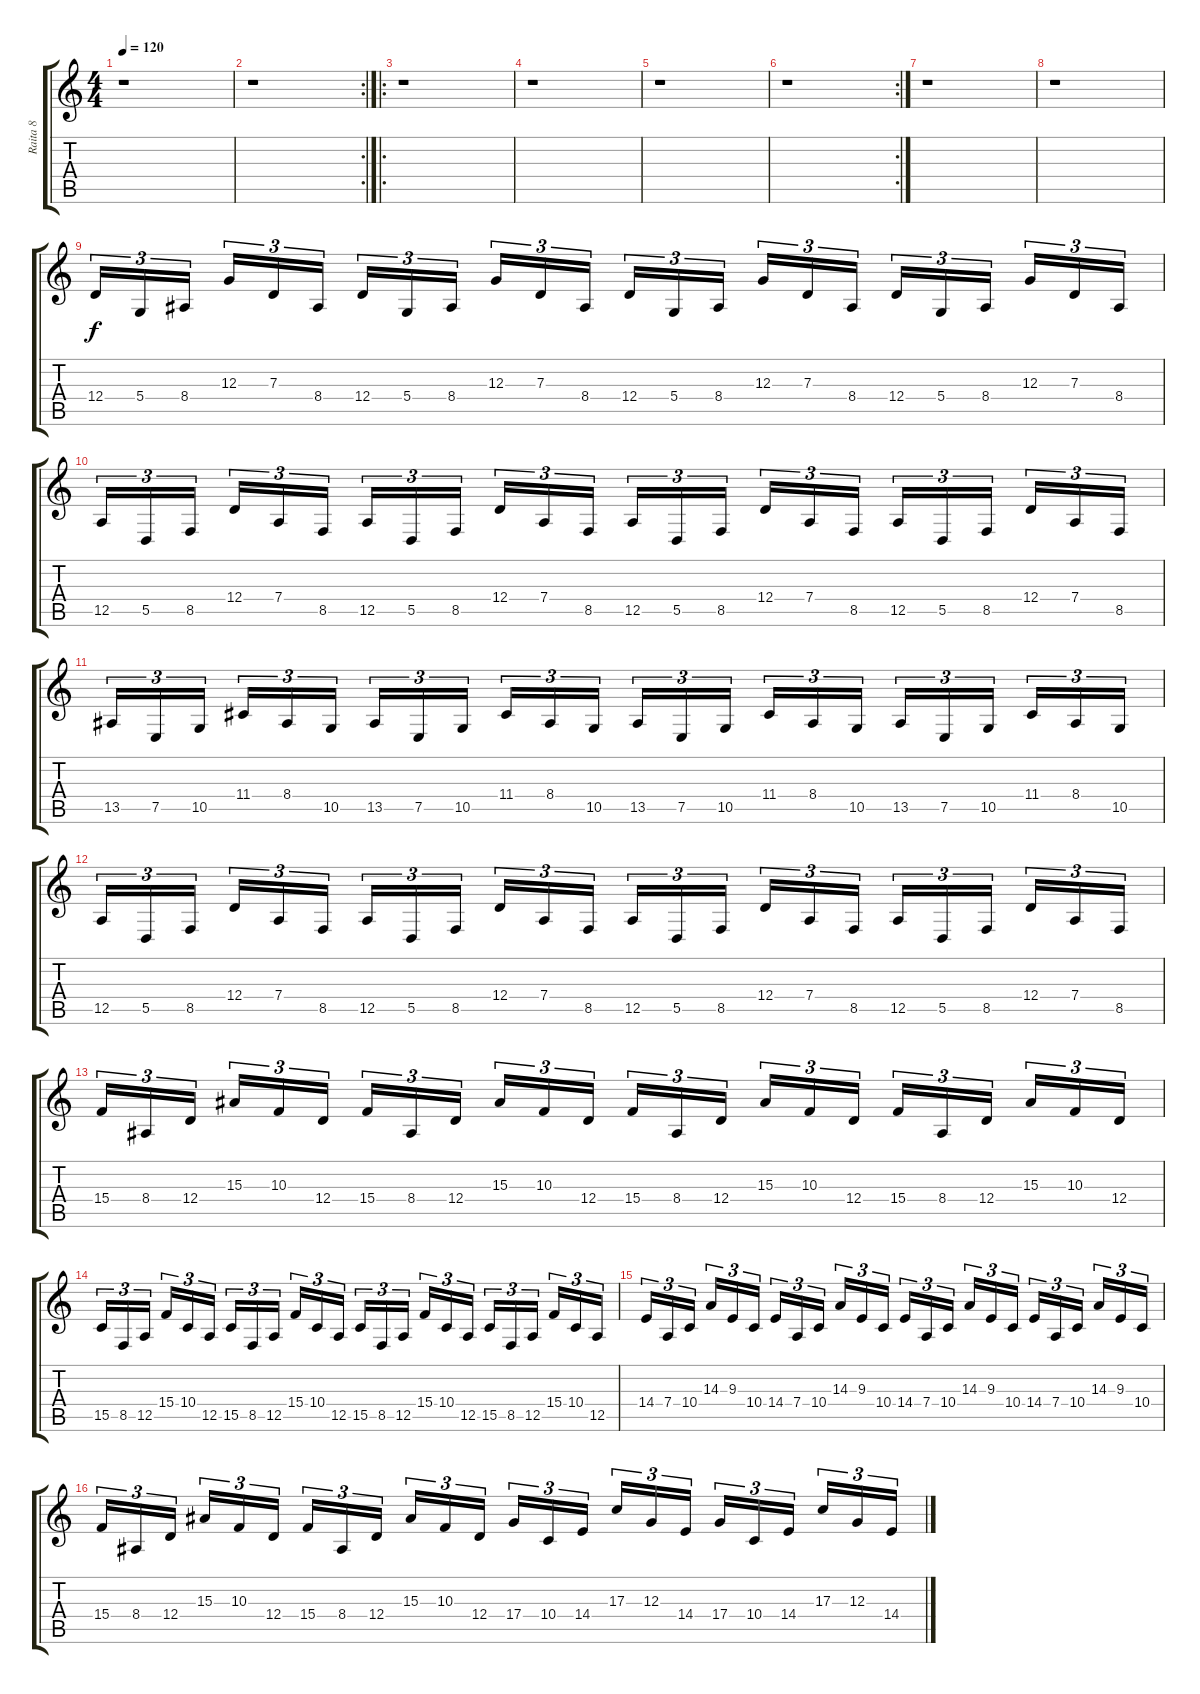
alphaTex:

\track ("Raita 8" "Raita 8") {instrument harpsichord}
\staff {score tabs}
\tuning (E4 B3 G3 D3 A2 E2) {hide}
\ts (4 4)
\tempo 120
\clef g2
\ks c
r.1{dy f} |
\rc 2
r.1 |
\ro
r.1 |
r.1 |
r.1 |
\rc 2
r.1 |
r.1 |
r.1 |
12.4.16{tu (3 2)} 5.4.16{tu (3 2)} 8.4.16{tu (3 2)} 12.3.16{tu (3 2)} 7.3.16{tu (3 2)} 8.4.16{tu (3 2)} 12.4.16{tu (3 2)} 5.4.16{tu (3 2)} 8.4.16{tu (3 2)} 12.3.16{tu (3 2)} 7.3.16{tu (3 2)} 8.4.16{tu (3 2)} 12.4.16{tu (3 2)} 5.4.16{tu (3 2)} 8.4.16{tu (3 2)} 12.3.16{tu (3 2)} 7.3.16{tu (3 2)} 8.4.16{tu (3 2)} 12.4.16{tu (3 2)} 5.4.16{tu (3 2)} 8.4.16{tu (3 2)} 12.3.16{tu (3 2)} 7.3.16{tu (3 2)} 8.4.16{tu (3 2)} |
12.5.16{tu (3 2)} 5.5.16{tu (3 2)} 8.5.16{tu (3 2)} 12.4.16{tu (3 2)} 7.4.16{tu (3 2)} 8.5.16{tu (3 2)} 12.5.16{tu (3 2)} 5.5.16{tu (3 2)} 8.5.16{tu (3 2)} 12.4.16{tu (3 2)} 7.4.16{tu (3 2)} 8.5.16{tu (3 2)} 12.5.16{tu (3 2)} 5.5.16{tu (3 2)} 8.5.16{tu (3 2)} 12.4.16{tu (3 2)} 7.4.16{tu (3 2)} 8.5.16{tu (3 2)} 12.5.16{tu (3 2)} 5.5.16{tu (3 2)} 8.5.16{tu (3 2)} 12.4.16{tu (3 2)} 7.4.16{tu (3 2)} 8.5.16{tu (3 2)} |
13.5.16{tu (3 2)} 7.5.16{tu (3 2)} 10.5.16{tu (3 2)} 11.4.16{tu (3 2)} 8.4.16{tu (3 2)} 10.5.16{tu (3 2)} 13.5.16{tu (3 2)} 7.5.16{tu (3 2)} 10.5.16{tu (3 2)} 11.4.16{tu (3 2)} 8.4.16{tu (3 2)} 10.5.16{tu (3 2)} 13.5.16{tu (3 2)} 7.5.16{tu (3 2)} 10.5.16{tu (3 2)} 11.4.16{tu (3 2)} 8.4.16{tu (3 2)} 10.5.16{tu (3 2)} 13.5.16{tu (3 2)} 7.5.16{tu (3 2)} 10.5.16{tu (3 2)} 11.4.16{tu (3 2)} 8.4.16{tu (3 2)} 10.5.16{tu (3 2)} |
12.5.16{tu (3 2)} 5.5.16{tu (3 2)} 8.5.16{tu (3 2)} 12.4.16{tu (3 2)} 7.4.16{tu (3 2)} 8.5.16{tu (3 2)} 12.5.16{tu (3 2)} 5.5.16{tu (3 2)} 8.5.16{tu (3 2)} 12.4.16{tu (3 2)} 7.4.16{tu (3 2)} 8.5.16{tu (3 2)} 12.5.16{tu (3 2)} 5.5.16{tu (3 2)} 8.5.16{tu (3 2)} 12.4.16{tu (3 2)} 7.4.16{tu (3 2)} 8.5.16{tu (3 2)} 12.5.16{tu (3 2)} 5.5.16{tu (3 2)} 8.5.16{tu (3 2)} 12.4.16{tu (3 2)} 7.4.16{tu (3 2)} 8.5.16{tu (3 2)} |
15.4.16{tu (3 2)} 8.4.16{tu (3 2)} 12.4.16{tu (3 2)} 15.3.16{tu (3 2)} 10.3.16{tu (3 2)} 12.4.16{tu (3 2)} 15.4.16{tu (3 2)} 8.4.16{tu (3 2)} 12.4.16{tu (3 2)} 15.3.16{tu (3 2)} 10.3.16{tu (3 2)} 12.4.16{tu (3 2)} 15.4.16{tu (3 2)} 8.4.16{tu (3 2)} 12.4.16{tu (3 2)} 15.3.16{tu (3 2)} 10.3.16{tu (3 2)} 12.4.16{tu (3 2)} 15.4.16{tu (3 2)} 8.4.16{tu (3 2)} 12.4.16{tu (3 2)} 15.3.16{tu (3 2)} 10.3.16{tu (3 2)} 12.4.16{tu (3 2)} |
15.5.16{tu (3 2)} 8.5.16{tu (3 2)} 12.5.16{tu (3 2)} 15.4.16{tu (3 2)} 10.4.16{tu (3 2)} 12.5.16{tu (3 2)} 15.5.16{tu (3 2)} 8.5.16{tu (3 2)} 12.5.16{tu (3 2)} 15.4.16{tu (3 2)} 10.4.16{tu (3 2)} 12.5.16{tu (3 2)} 15.5.16{tu (3 2)} 8.5.16{tu (3 2)} 12.5.16{tu (3 2)} 15.4.16{tu (3 2)} 10.4.16{tu (3 2)} 12.5.16{tu (3 2)} 15.5.16{tu (3 2)} 8.5.16{tu (3 2)} 12.5.16{tu (3 2)} 15.4.16{tu (3 2)} 10.4.16{tu (3 2)} 12.5.16{tu (3 2)} |
14.4.16{tu (3 2)} 7.4.16{tu (3 2)} 10.4.16{tu (3 2)} 14.3.16{tu (3 2)} 9.3.16{tu (3 2)} 10.4.16{tu (3 2)} 14.4.16{tu (3 2)} 7.4.16{tu (3 2)} 10.4.16{tu (3 2)} 14.3.16{tu (3 2)} 9.3.16{tu (3 2)} 10.4.16{tu (3 2)} 14.4.16{tu (3 2)} 7.4.16{tu (3 2)} 10.4.16{tu (3 2)} 14.3.16{tu (3 2)} 9.3.16{tu (3 2)} 10.4.16{tu (3 2)} 14.4.16{tu (3 2)} 7.4.16{tu (3 2)} 10.4.16{tu (3 2)} 14.3.16{tu (3 2)} 9.3.16{tu (3 2)} 10.4.16{tu (3 2)} |
15.4.16{tu (3 2)} 8.4.16{tu (3 2)} 12.4.16{tu (3 2)} 15.3.16{tu (3 2)} 10.3.16{tu (3 2)} 12.4.16{tu (3 2)} 15.4.16{tu (3 2)} 8.4.16{tu (3 2)} 12.4.16{tu (3 2)} 15.3.16{tu (3 2)} 10.3.16{tu (3 2)} 12.4.16{tu (3 2)} 17.4.16{tu (3 2)} 10.4.16{tu (3 2)} 14.4.16{tu (3 2)} 17.3.16{tu (3 2)} 12.3.16{tu (3 2)} 14.4.16{tu (3 2)} 17.4.16{tu (3 2)} 10.4.16{tu (3 2)} 14.4.16{tu (3 2)} 17.3.16{tu (3 2)} 12.3.16{tu (3 2)} 14.4.16{tu (3 2)}
